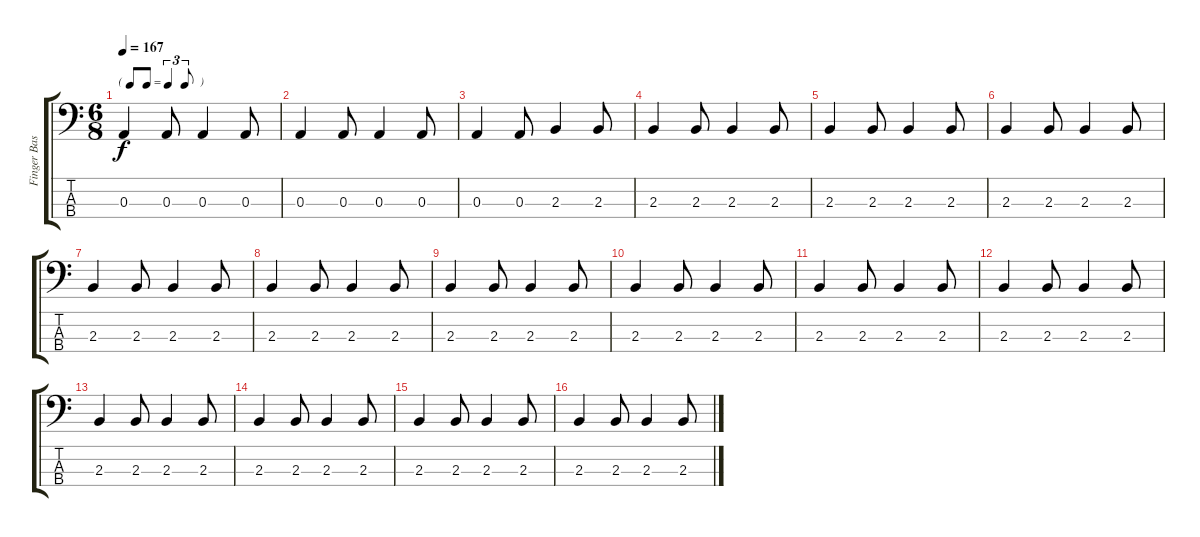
\track ("Finger Bass" "Finger Bas") {instrument electricbassfinger}
\staff {score tabs}
\tuning (G2 D2 A1 E1) {hide}
\ts (6 8)
\tf triplet8th
\tempo 167
\clef f4
\ks c
0.3.4{dy f} 0.3.8 0.3.4 0.3.8 |
0.3.4 0.3.8 0.3.4 0.3.8 |
0.3.4 0.3.8 2.3.4 2.3.8 |
2.3.4 2.3.8 2.3.4 2.3.8 |
2.3.4 2.3.8 2.3.4 2.3.8 |
2.3.4 2.3.8 2.3.4 2.3.8 |
2.3.4 2.3.8 2.3.4 2.3.8 |
2.3.4 2.3.8 2.3.4 2.3.8 |
2.3.4 2.3.8 2.3.4 2.3.8 |
2.3.4 2.3.8 2.3.4 2.3.8 |
2.3.4 2.3.8 2.3.4 2.3.8 |
2.3.4 2.3.8 2.3.4 2.3.8 |
2.3.4 2.3.8 2.3.4 2.3.8 |
2.3.4 2.3.8 2.3.4 2.3.8 |
2.3.4 2.3.8 2.3.4 2.3.8 |
2.3.4 2.3.8 2.3.4 2.3.8
